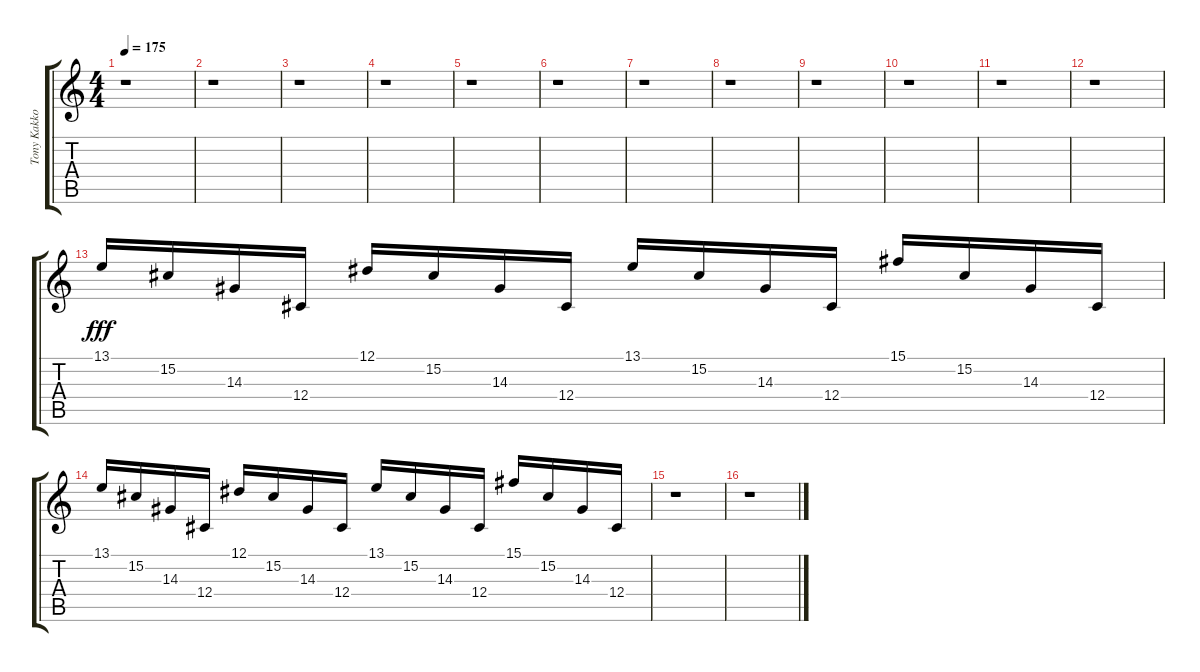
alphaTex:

\track ("Tony Kakko" "Tony Kakko") {instrument harpsichord}
\staff {score tabs}
\tuning (Eb4 Bb3 Gb3 Db3 Ab2 Eb2) {hide}
\ts (4 4)
\tempo 175
\clef g2
\ks c
r.1{dy fff} |
r.1 |
r.1 |
r.1 |
r.1 |
r.1 |
r.1 |
r.1 |
r.1 |
r.1 |
r.1 |
r.1 |
13.1.16 15.2.16 14.3.16 12.4.16 12.1.16 15.2.16 14.3.16 12.4.16 13.1.16 15.2.16 14.3.16 12.4.16 15.1.16 15.2.16 14.3.16 12.4.16 |
13.1.16 15.2.16 14.3.16 12.4.16 12.1.16 15.2.16 14.3.16 12.4.16 13.1.16 15.2.16 14.3.16 12.4.16 15.1.16 15.2.16 14.3.16 12.4.16 |
r.1 |
r.1
